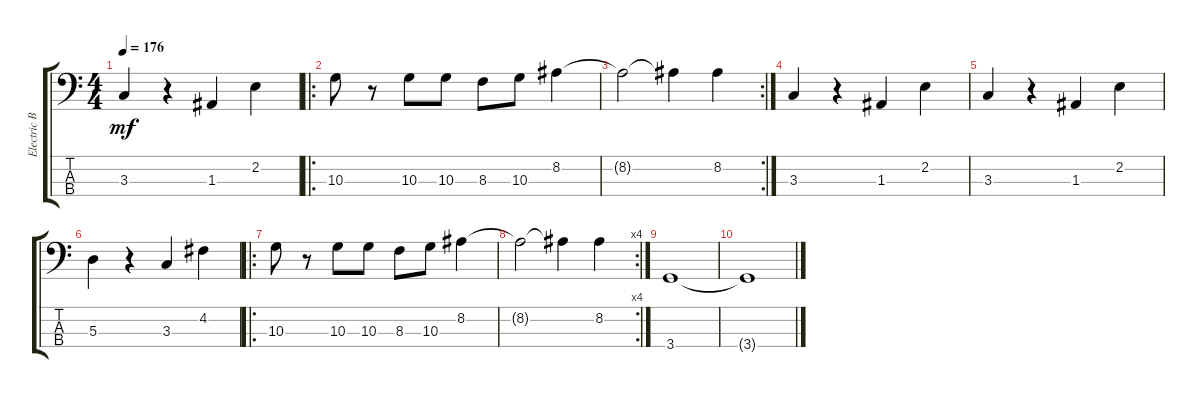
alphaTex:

\track ("Electric Bass" "Electric B") {instrument electricbassfinger}
\staff {score tabs}
\tuning (G2 D2 A1 E1) {hide}
\ts (4 4)
\tempo 176
\clef f4
\ks c
3.3.4{dy mf} r.4 1.3.4 2.2.4 |
\ro
10.3.8 r.8 10.3.8 10.3.8 8.3.8 10.3.8 8.2.4 |
\rc 2
8.2{t}.2 8.2{t}.4 8.2.4 |
3.3.4 r.4 1.3.4 2.2.4 |
3.3.4 r.4 1.3.4 2.2.4 |
5.3.4 r.4 3.3.4 4.2.4 |
\ro
10.3.8 r.8 10.3.8 10.3.8 8.3.8 10.3.8 8.2.4 |
\rc 4
8.2{t}.2 8.2{t}.4 8.2.4 |
3.4.1 |
3.4{t}.1
